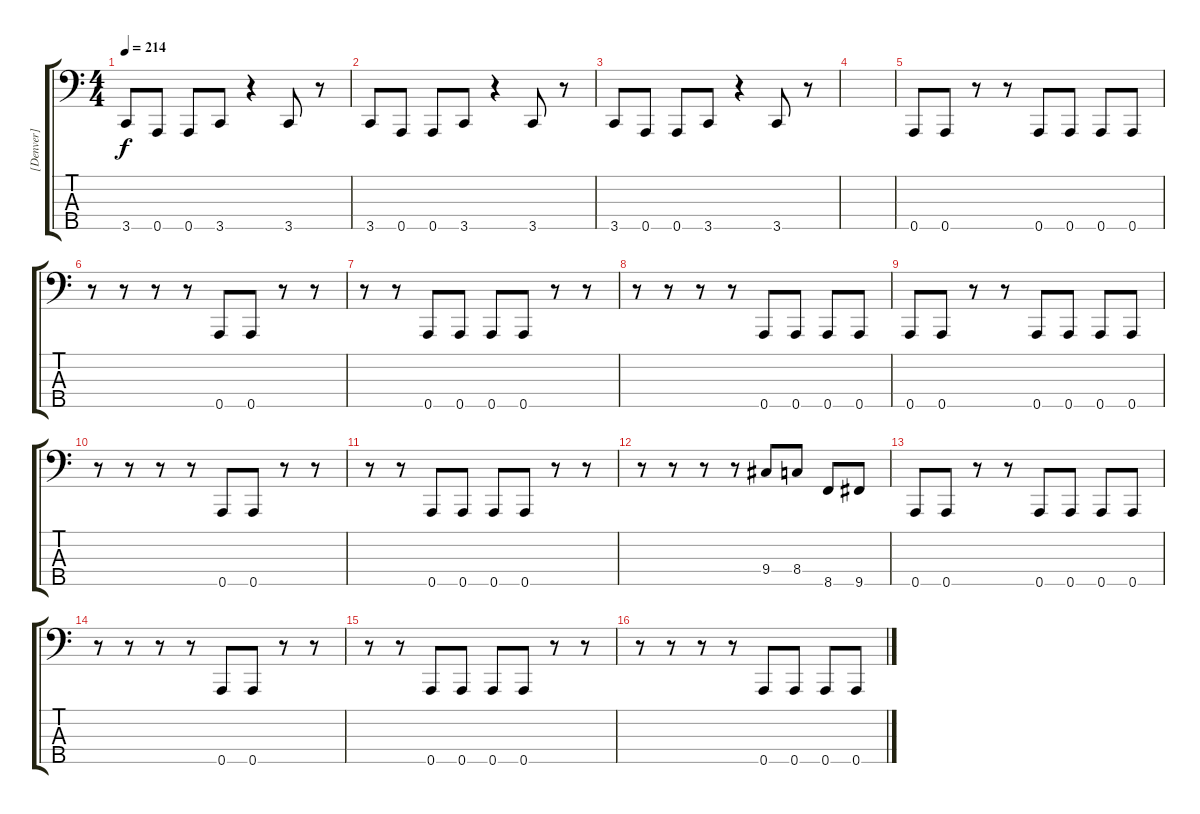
\track ("[Denver]" "[Denver]") {instrument electricbassfinger}
\staff {score tabs}
\tuning (G2 D2 A1 E1 A0) {hide}
\ts (4 4)
\tempo 214
\clef f4
\ks c
3.5.8{dy f} 0.5.8 0.5.8 3.5.8 r.4 3.5.8 r.8 |
3.5.8 0.5.8 0.5.8 3.5.8 r.4 3.5.8 r.8 |
3.5.8 0.5.8 0.5.8 3.5.8 r.4 3.5.8 r.8 |
|
0.5.8 0.5.8 r.8 r.8 0.5.8 0.5.8 0.5.8 0.5.8 |
r.8 r.8 r.8 r.8 0.5.8 0.5.8 r.8 r.8 |
r.8 r.8 0.5.8 0.5.8 0.5.8 0.5.8 r.8 r.8 |
r.8 r.8 r.8 r.8 0.5.8 0.5.8 0.5.8 0.5.8 |
0.5.8 0.5.8 r.8 r.8 0.5.8 0.5.8 0.5.8 0.5.8 |
r.8 r.8 r.8 r.8 0.5.8 0.5.8 r.8 r.8 |
r.8 r.8 0.5.8 0.5.8 0.5.8 0.5.8 r.8 r.8 |
r.8 r.8 r.8 r.8 9.4.8 8.4.8 8.5.8 9.5.8 |
0.5.8 0.5.8 r.8 r.8 0.5.8 0.5.8 0.5.8 0.5.8 |
r.8 r.8 r.8 r.8 0.5.8 0.5.8 r.8 r.8 |
r.8 r.8 0.5.8 0.5.8 0.5.8 0.5.8 r.8 r.8 |
r.8 r.8 r.8 r.8 0.5.8 0.5.8 0.5.8 0.5.8
